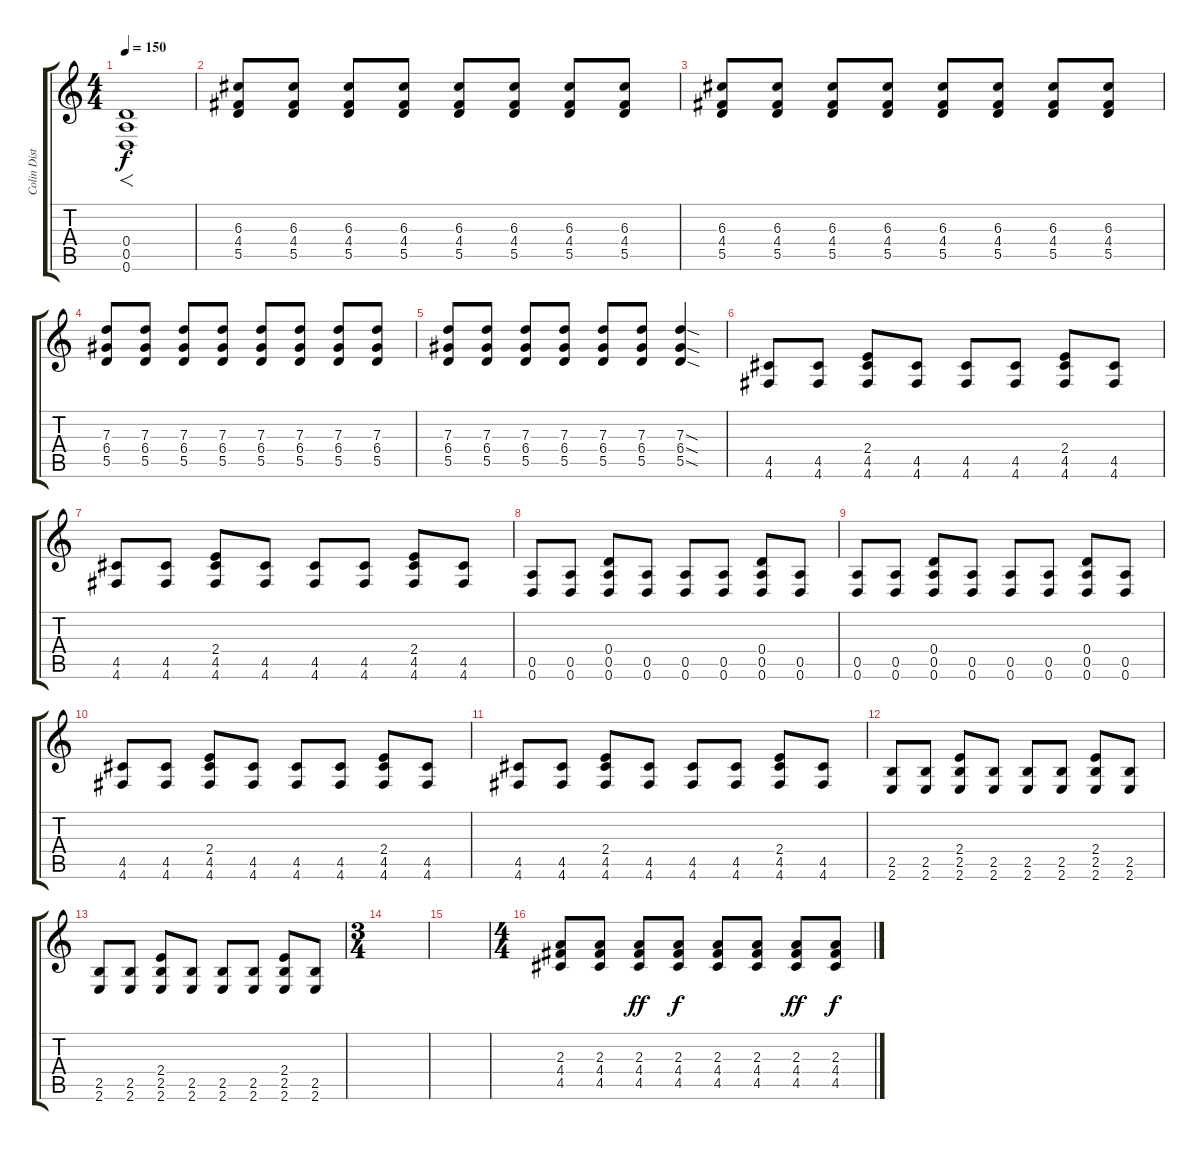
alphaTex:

\track ("Colin Distortion" "Colin Dist") {instrument distortionguitar}
\staff {score tabs}
\tuning (E4 B3 G3 D3 A2 D2) {hide}
\ts (4 4)
\tempo 150
\clef g2
\ks c
(0.4 0.5 0.6).1{f dy f} |
(6.3 4.4 5.5).8 (6.3 4.4 5.5).8 (6.3 4.4 5.5).8 (6.3 4.4 5.5).8 (6.3 4.4 5.5).8 (6.3 4.4 5.5).8 (6.3 4.4 5.5).8 (6.3 4.4 5.5).8 |
(6.3 4.4 5.5).8 (6.3 4.4 5.5).8 (6.3 4.4 5.5).8 (6.3 4.4 5.5).8 (6.3 4.4 5.5).8 (6.3 4.4 5.5).8 (6.3 4.4 5.5).8 (6.3 4.4 5.5).8 |
(7.3 6.4 5.5).8 (7.3 6.4 5.5).8 (7.3 6.4 5.5).8 (7.3 6.4 5.5).8 (7.3 6.4 5.5).8 (7.3 6.4 5.5).8 (7.3 6.4 5.5).8 (7.3 6.4 5.5).8 |
(7.3 6.4 5.5).8 (7.3 6.4 5.5).8 (7.3 6.4 5.5).8 (7.3 6.4 5.5).8 (7.3 6.4 5.5).8 (7.3 6.4 5.5).8 (7.3{sod} 6.4{sod} 5.5{sod}).4 |
(4.5 4.6).8 (4.5 4.6).8 (2.4 4.5 4.6).8 (4.5 4.6).8 (4.5 4.6).8 (4.5 4.6).8 (2.4 4.5 4.6).8 (4.5 4.6).8 |
(4.5 4.6).8 (4.5 4.6).8 (2.4 4.5 4.6).8 (4.5 4.6).8 (4.5 4.6).8 (4.5 4.6).8 (2.4 4.5 4.6).8 (4.5 4.6).8 |
(0.5 0.6).8 (0.5 0.6).8 (0.4 0.5 0.6).8 (0.5 0.6).8 (0.5 0.6).8 (0.5 0.6).8 (0.4 0.5 0.6).8 (0.5 0.6).8 |
(0.5 0.6).8 (0.5 0.6).8 (0.4 0.5 0.6).8 (0.5 0.6).8 (0.5 0.6).8 (0.5 0.6).8 (0.4 0.5 0.6).8 (0.5 0.6).8 |
(4.5 4.6).8 (4.5 4.6).8 (2.4 4.5 4.6).8 (4.5 4.6).8 (4.5 4.6).8 (4.5 4.6).8 (2.4 4.5 4.6).8 (4.5 4.6).8 |
(4.5 4.6).8 (4.5 4.6).8 (2.4 4.5 4.6).8 (4.5 4.6).8 (4.5 4.6).8 (4.5 4.6).8 (2.4 4.5 4.6).8 (4.5 4.6).8 |
(2.5 2.6).8 (2.5 2.6).8 (2.4 2.5 2.6).8 (2.5 2.6).8 (2.5 2.6).8 (2.5 2.6).8 (2.4 2.5 2.6).8 (2.5 2.6).8 |
(2.5 2.6).8 (2.5 2.6).8 (2.4 2.5 2.6).8 (2.5 2.6).8 (2.5 2.6).8 (2.5 2.6).8 (2.4 2.5 2.6).8 (2.5 2.6).8 |
\ts (3 4)
|
|
\ts (4 4)
(2.3 4.4 4.5).8 (2.3 4.4 4.5).8 (2.3 4.4 4.5).8{dy ff} (2.3 4.4 4.5).8{dy f} (2.3 4.4 4.5).8 (2.3 4.4 4.5).8 (2.3 4.4 4.5).8{dy ff} (2.3 4.4 4.5).8{dy f}
